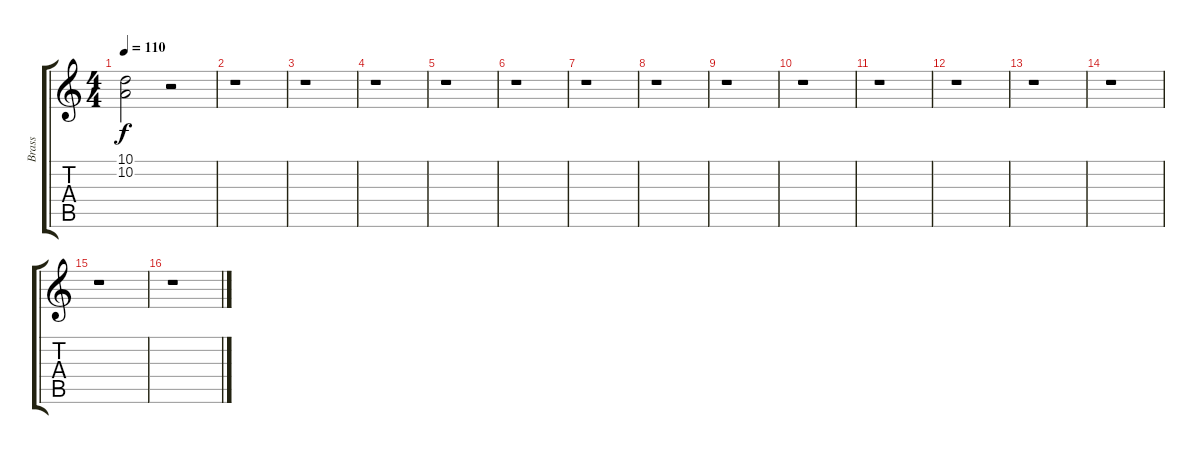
\track ("Brass" "Brass") {instrument brasssection}
\staff {score tabs}
\tuning (E4 B3 G3 D3 A2 E2) {hide}
\ts (4 4)
\tempo 110
\clef g2
\ks c
(10.1{t} 10.2{t}).2{dy f} r.2 |
r.1 |
r.1 |
r.1 |
r.1 |
r.1 |
r.1 |
r.1 |
r.1 |
r.1 |
r.1 |
r.1 |
r.1 |
r.1 |
r.1 |
r.1
